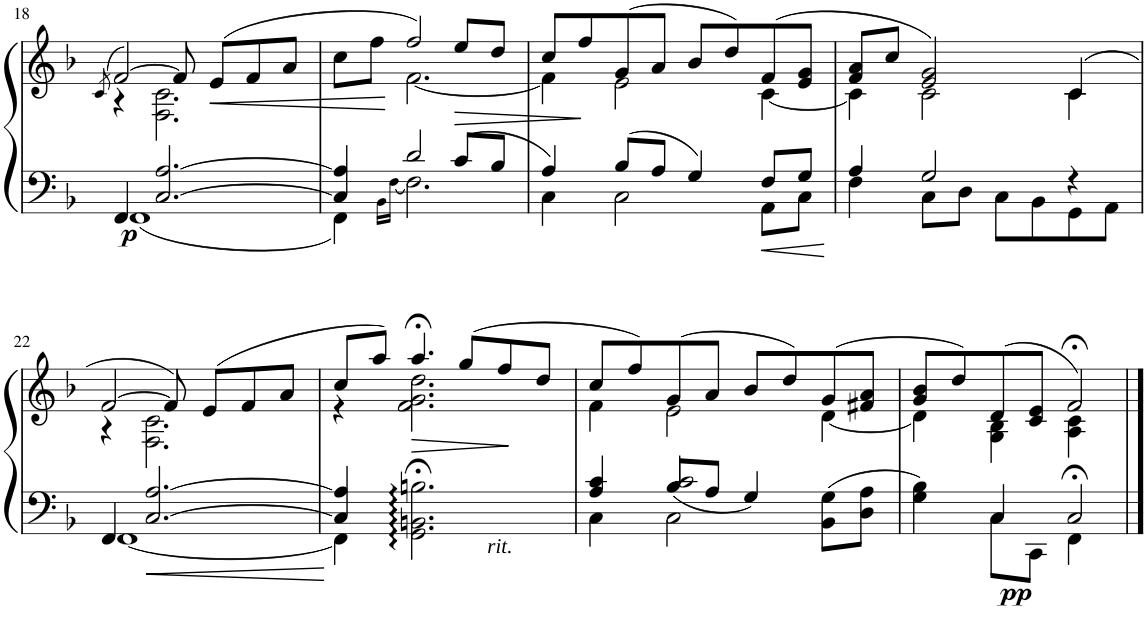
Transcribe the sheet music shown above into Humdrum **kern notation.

**kern	**kern	**dynam
*part1	*part1	*part1
*staff2	*staff1	*staff1/2
*I"Piano	*	*
*I'Pno	*	*
!!LO:PB:g=z
*clefF4	*clefG2	*
*k[b-]	*k[b-]	*
*M4/4	*M4/4	*
=18	=18	=18
.	(8qc/	.
*^	*^	*
!	!	!	!	!LO:DY:b=2
4FF/	1FF	[2f/)	4r	p
[2.C/ [2.A/	.	.	2.F\ 2.c\	.
.	.	8f/]	.	.
!	!	!	!	!LO:HP:b
.	.	(8e/L	.	<
.	.	8f/	.	.
.	.	8a/J	.	.
*v	*v	*	*	*
*	*v	*v	*
.	.	[
=19	=19	=19
*^	*^	*
4C/] 4A/]	4FF\	8cc\L	4ryy	.
.	.	8ff\J	.	.
.	16qBB-\LL	.	.	.
.	[16qF\JJ	.	.	.
2d/	2.F\]	2ff/)	[2.f\	.
!	!	!	!	!LO:HP:b
8c/L	.	8ee/L	.	>
8B-/J	.	8dd/J	.	.
*v	*v	*	*	*
*	*v	*v	*
.	.	]
=20	=20	=20
*^	*^	*
4A/	4C\	8cc/L	4f\]	.
.	.	8ff/	.	.
8B-/L	2C\	(8g/	2e\	.
8A/J	.	8a/J	.	.
4G/	.	8b-/L	.	.
.	.	8dd/)	.	.
8F/L	8AA\L	(8f/	[4c\	.
8G/J	8C\J	8e/ 8g/J	.	.
=21	=21	=21	=21	=21
4A/	4F\	8f/ 8a/L	4c\]	.
.	.	8cc/J	.	.
2G/	8C\L	2e/ 2g/)	2c\	.
.	8D\J	.	.	.
.	8C\L	.	.	.
.	8BB-\	.	.	.
4r	8GG\	(4c/	4c\	.
.	8AA\J	.	.	.
!!LO:LB:g=z	!!
=22	=22	=22	=22	=22
4FF/	[1FF	[2f/	4r	.
[2.C/ [2.A/	.	.	2.F\ 2.c\	.
.	.	8f/])	.	.
.	.	(8e/L	.	.
.	.	8f/	.	.
.	.	8a/J	.	.
=23	=23	=23	=23	=23
4C/] 4A/]	4FF\]	8cc/L	4r	.
.	.	8aa/J)	.	.
!	!	!	!	!LO:HP:b
!	!	!	!	!LO:DY:n=1:b=2
2.GG\:;< 2.BBn\:;< 2.Bn\:;<	2.ryy	4.aa;</	2.f\ 2.g\ 2.dd\	> other-dynamics
.	.	(8gg/L	.	.
.	.	8ff/	.	.
.	.	8dd/J	.	.
*v	*v	*	*	*
*	*v	*v	*
.	.	]
=24	=24	=24
*^	*^	*
*	*^	*	*	*
4A/ 4c/	4C\	4ryy	8cc/L	4f\	.
.	.	.	8ff/)	.	.
2c/	8B-/L	2C\	(8g/	2e\	.
.	8A/J	.	8a/J	.	.
.	4G/	.	8b-/L	.	.
.	.	.	8dd/)	.	.
8BB-\ 8G\L	4ryy	4ryy	(8g/	[4d\	.
8D\ 8A\J	.	.	8f#X/ 8a/J	.	.
*	*v	*v	*	*	*
=25	=25	=25	=25	=25
4G\ 4B-\	4ryy	8g/ 8b-/L	4d\]	.
.	.	8dd/)	.	.
!	!	!	!	!LO:DY:b=2
4C/	8C\L	(8d/	4G\ 4B-\	pp
.	8CC\J	8c/ 8e/J	.	.
2C;</	4FF\	2f;</)	4A\ 4c\	.
.	4ryy	.	4ryy	.
*v	*v	*	*	*
*	*v	*v	*
==	==	==
*-	*-	*-
